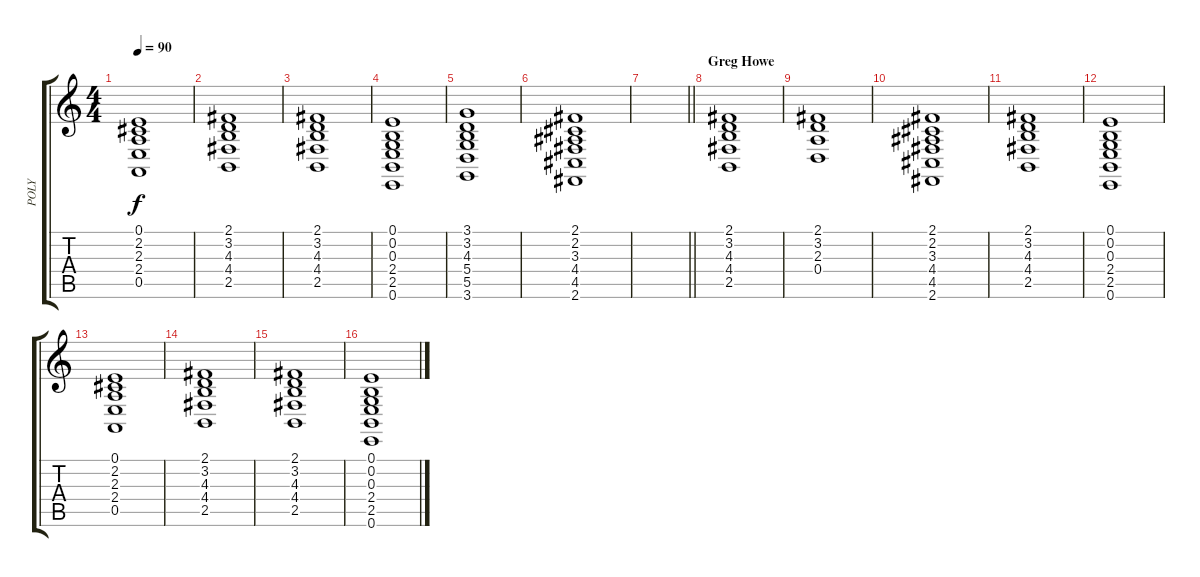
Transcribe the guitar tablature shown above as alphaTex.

\track ("POLY" "POLY") {instrument pad3polysynth}
\staff {score tabs}
\tuning (E4 B3 G3 D3 A2 E2) {hide}
\ts (4 4)
\tempo 90
\clef g2
\ks c
(0.1 2.2 2.3 2.4 0.5).1{dy f} |
(2.1 3.2 4.3 4.4 2.5).1 |
(2.1 3.2 4.3 4.4 2.5).1 |
(0.1 0.2 0.3 2.4 2.5 0.6).1 |
(3.1 3.2 4.3 5.4 5.5 3.6).1 |
(2.1 2.2 3.3 4.4 4.5 2.6).1 |
\barLineRight lightlight
|
\section ("" "Greg Howe")
(2.1 3.2 4.3 4.4 2.5).1 |
(2.1 3.2 2.3 0.4).1 |
(2.1 2.2 3.3 4.4 4.5 2.6).1 |
(2.1 3.2 4.3 4.4 2.5).1 |
(0.1 0.2 0.3 2.4 2.5 0.6).1 |
(0.1 2.2 2.3 2.4 0.5).1 |
(2.1 3.2 4.3 4.4 2.5).1 |
(2.1 3.2 4.3 4.4 2.5).1 |
(0.1 0.2 0.3 2.4 2.5 0.6).1
